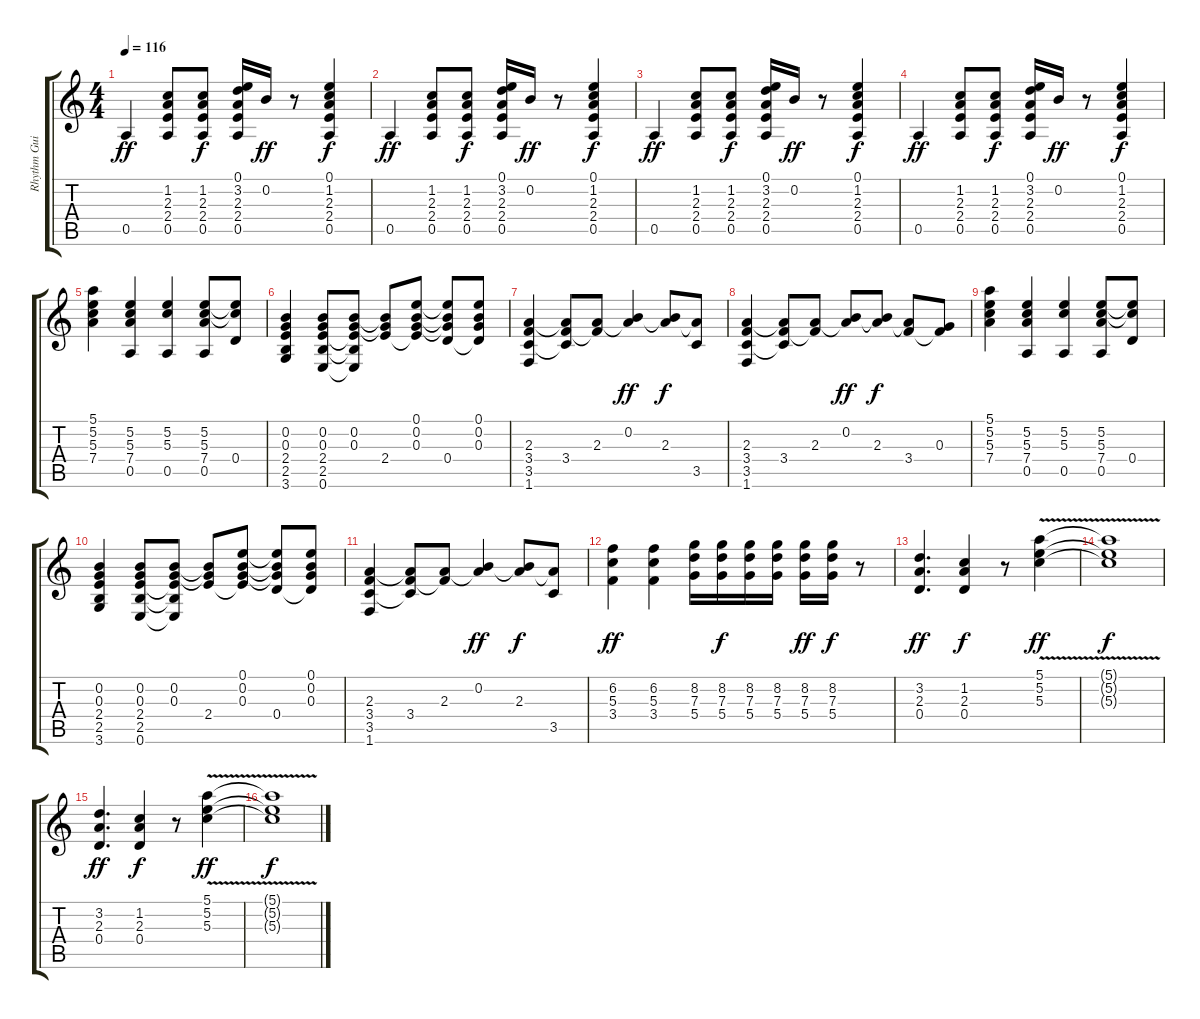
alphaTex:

\track ("Rhythm Guitar 2" "Rhythm Gui") {instrument overdrivenguitar}
\staff {score tabs}
\tuning (E4 B3 G3 D3 A2 E2) {hide}
\ts (4 4)
\tempo 116
\clef g2
\ks c
0.5.4{dy ff volume 3} (1.2 2.3 2.4 0.5).8 (1.2 2.3 2.4 0.5).8{dy f} (0.1 3.2 2.3 2.4 0.5).16 0.2.16{dy ff} r.8 (0.1 1.2 2.3 2.4 0.5).4{dy f} |
0.5.4{dy ff} (1.2 2.3 2.4 0.5).8 (1.2 2.3 2.4 0.5).8{dy f} (0.1 3.2 2.3 2.4 0.5).16 0.2.16{dy ff} r.8 (0.1 1.2 2.3 2.4 0.5).4{dy f} |
0.5.4{dy ff} (1.2 2.3 2.4 0.5).8 (1.2 2.3 2.4 0.5).8{dy f} (0.1 3.2 2.3 2.4 0.5).16 0.2.16{dy ff} r.8 (0.1 1.2 2.3 2.4 0.5).4{dy f} |
0.5.4{dy ff} (1.2 2.3 2.4 0.5).8 (1.2 2.3 2.4 0.5).8{dy f} (0.1 3.2 2.3 2.4 0.5).16 0.2.16{dy ff} r.8 (0.1 1.2 2.3 2.4 0.5).4{dy f} |
(5.1 5.2 5.3 7.4).4 (5.2 5.3 7.4 0.5).4 (5.2 5.3 0.5).4 (5.2 5.3 7.4 0.5).8 (5.2{t} 5.3{t} 0.4).8 |
(0.2 0.3 2.4 2.5 3.6).4 (0.2 0.3 2.4 2.5 0.6).8 (0.2 0.3 2.4{t} 2.5{t} 0.6{t}).8 (0.2{t} 0.3{t} 2.4).8 (0.1 0.2 0.3 2.4{t}).8 (0.1{t} 0.2{t} 0.3{t} 0.4).8 (0.1 0.2 0.3 0.4{t}).8 |
(2.3 3.4 3.5 1.6).4 (2.3{t} 3.4 3.5{t}).8 (2.3 3.4{t}).8 (0.2 2.3{t}).4{dy ff} (0.2{t} 2.3).8{dy f} (2.3{t} 3.5).8 |
(2.3 3.4 3.5 1.6).4 (2.3{t} 3.4 3.5{t}).8 (2.3 3.4{t}).8 (0.2 2.3{t}).8{dy ff} (0.2{t} 2.3).8{dy f} (2.3{t} 3.4).8 (0.3 3.4{t}).8 |
(5.1 5.2 5.3 7.4).4 (5.2 5.3 7.4 0.5).4 (5.2 5.3 0.5).4 (5.2 5.3 7.4 0.5).8 (5.2{t} 5.3{t} 0.4).8 |
(0.2 0.3 2.4 2.5 3.6).4 (0.2 0.3 2.4 2.5 0.6).8 (0.2 0.3 2.4{t} 2.5{t} 0.6{t}).8 (0.2{t} 0.3{t} 2.4).8 (0.1 0.2 0.3 2.4{t}).8 (0.1{t} 0.2{t} 0.3{t} 0.4).8 (0.1 0.2 0.3 0.4{t}).8 |
(2.3 3.4 3.5 1.6).4 (2.3{t} 3.4 3.5{t}).8 (2.3 3.4{t}).8 (0.2 2.3{t}).4{dy ff} (0.2{t} 2.3).8{dy f} (2.3{t} 3.5).8 |
(6.2 5.3 3.4).4{dy ff} (6.2 5.3 3.4).4 (8.2 7.3 5.4).16 (8.2 7.3 5.4).16{dy f} (8.2 7.3 5.4).16 (8.2 7.3 5.4).16 (8.2 7.3 5.4).16{dy ff} (8.2 7.3 5.4).16{dy f} r.8 |
(3.2 2.3 0.4).4{d dy ff} (1.2 2.3 0.4).4{dy f} r.8 (5.1{v} 5.2{v} 5.3{v}).4{dy ff} |
(5.1{v t} 5.2{v t} 5.3{v t}).1{dy f} |
(3.2 2.3 0.4).4{d dy ff} (1.2 2.3 0.4).4{dy f} r.8 (5.1{v} 5.2{v} 5.3{v}).4{dy ff} |
(5.1{v t} 5.2{v t} 5.3{v t}).1{dy f}
